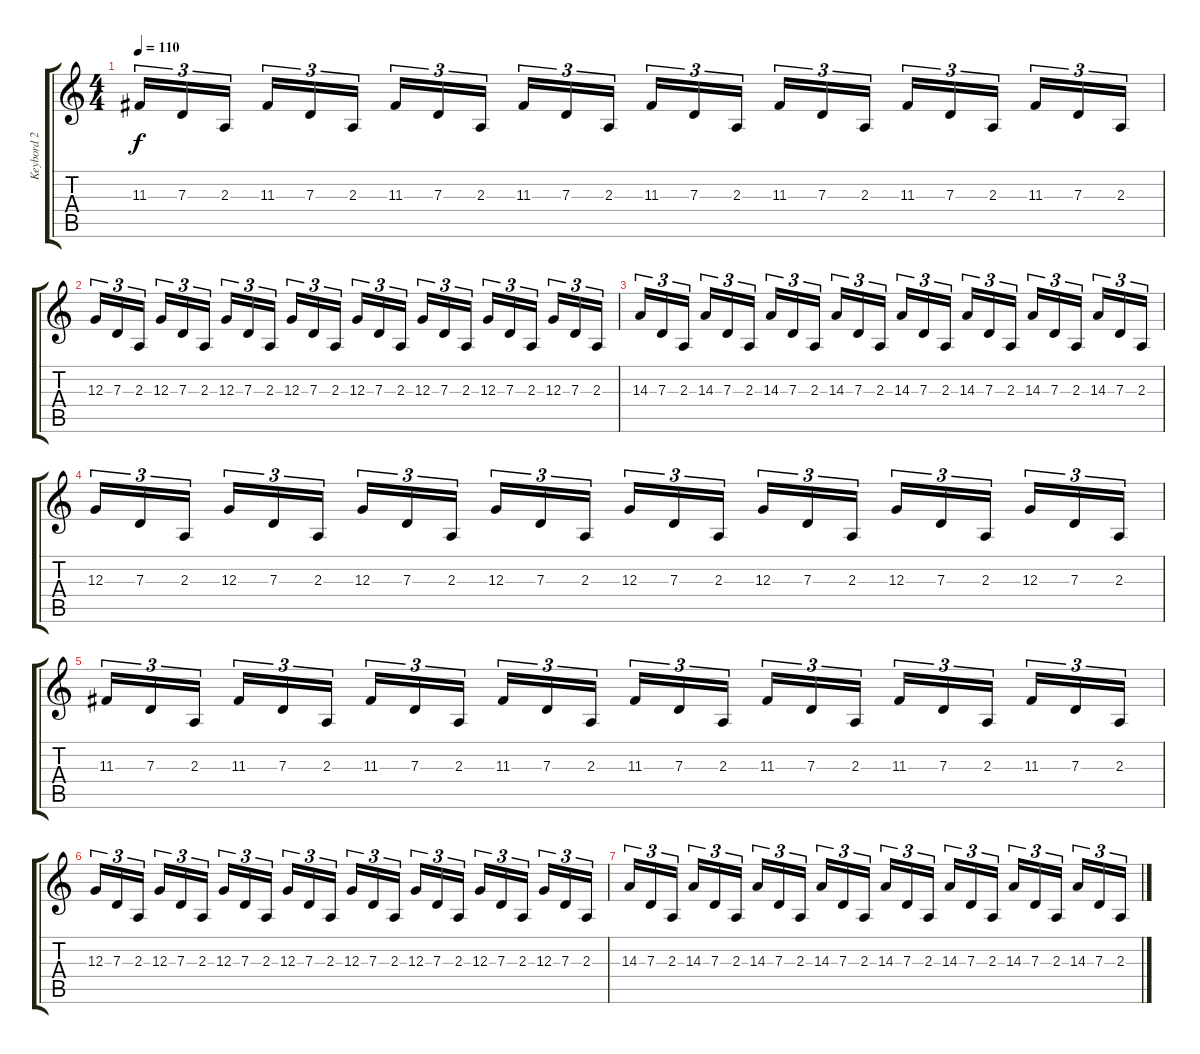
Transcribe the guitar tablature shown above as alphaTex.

\track ("Keybord 2" "Keybord 2") {instrument stringensemble1}
\staff {score tabs}
\tuning (E4 B3 G3 D3 A2 E2) {hide}
\ts (4 4)
\tempo 110
\clef g2
\ks c
11.3.16{tu (3 2) dy f} 7.3.16{tu (3 2)} 2.3.16{tu (3 2)} 11.3.16{tu (3 2)} 7.3.16{tu (3 2)} 2.3.16{tu (3 2)} 11.3.16{tu (3 2)} 7.3.16{tu (3 2)} 2.3.16{tu (3 2)} 11.3.16{tu (3 2)} 7.3.16{tu (3 2)} 2.3.16{tu (3 2)} 11.3.16{tu (3 2)} 7.3.16{tu (3 2)} 2.3.16{tu (3 2)} 11.3.16{tu (3 2)} 7.3.16{tu (3 2)} 2.3.16{tu (3 2)} 11.3.16{tu (3 2)} 7.3.16{tu (3 2)} 2.3.16{tu (3 2)} 11.3.16{tu (3 2)} 7.3.16{tu (3 2)} 2.3.16{tu (3 2)} |
12.3.16{tu (3 2)} 7.3.16{tu (3 2)} 2.3.16{tu (3 2)} 12.3.16{tu (3 2)} 7.3.16{tu (3 2)} 2.3.16{tu (3 2)} 12.3.16{tu (3 2)} 7.3.16{tu (3 2)} 2.3.16{tu (3 2)} 12.3.16{tu (3 2)} 7.3.16{tu (3 2)} 2.3.16{tu (3 2)} 12.3.16{tu (3 2)} 7.3.16{tu (3 2)} 2.3.16{tu (3 2)} 12.3.16{tu (3 2)} 7.3.16{tu (3 2)} 2.3.16{tu (3 2)} 12.3.16{tu (3 2)} 7.3.16{tu (3 2)} 2.3.16{tu (3 2)} 12.3.16{tu (3 2)} 7.3.16{tu (3 2)} 2.3.16{tu (3 2)} |
14.3.16{tu (3 2)} 7.3.16{tu (3 2)} 2.3.16{tu (3 2)} 14.3.16{tu (3 2)} 7.3.16{tu (3 2)} 2.3.16{tu (3 2)} 14.3.16{tu (3 2)} 7.3.16{tu (3 2)} 2.3.16{tu (3 2)} 14.3.16{tu (3 2)} 7.3.16{tu (3 2)} 2.3.16{tu (3 2)} 14.3.16{tu (3 2)} 7.3.16{tu (3 2)} 2.3.16{tu (3 2)} 14.3.16{tu (3 2)} 7.3.16{tu (3 2)} 2.3.16{tu (3 2)} 14.3.16{tu (3 2)} 7.3.16{tu (3 2)} 2.3.16{tu (3 2)} 14.3.16{tu (3 2)} 7.3.16{tu (3 2)} 2.3.16{tu (3 2)} |
12.3.16{tu (3 2) volume 12} 7.3.16{tu (3 2)} 2.3.16{tu (3 2)} 12.3.16{tu (3 2)} 7.3.16{tu (3 2)} 2.3.16{tu (3 2)} 12.3.16{tu (3 2)} 7.3.16{tu (3 2)} 2.3.16{tu (3 2)} 12.3.16{tu (3 2)} 7.3.16{tu (3 2)} 2.3.16{tu (3 2)} 12.3.16{tu (3 2)} 7.3.16{tu (3 2)} 2.3.16{tu (3 2)} 12.3.16{tu (3 2)} 7.3.16{tu (3 2)} 2.3.16{tu (3 2)} 12.3.16{tu (3 2)} 7.3.16{tu (3 2)} 2.3.16{tu (3 2)} 12.3.16{tu (3 2)} 7.3.16{tu (3 2)} 2.3.16{tu (3 2)} |
11.3.16{tu (3 2)} 7.3.16{tu (3 2)} 2.3.16{tu (3 2)} 11.3.16{tu (3 2)} 7.3.16{tu (3 2)} 2.3.16{tu (3 2)} 11.3.16{tu (3 2)} 7.3.16{tu (3 2)} 2.3.16{tu (3 2)} 11.3.16{tu (3 2)} 7.3.16{tu (3 2)} 2.3.16{tu (3 2)} 11.3.16{tu (3 2)} 7.3.16{tu (3 2)} 2.3.16{tu (3 2)} 11.3.16{tu (3 2)} 7.3.16{tu (3 2)} 2.3.16{tu (3 2)} 11.3.16{tu (3 2)} 7.3.16{tu (3 2)} 2.3.16{tu (3 2)} 11.3.16{tu (3 2)} 7.3.16{tu (3 2)} 2.3.16{tu (3 2)} |
12.3.16{tu (3 2)} 7.3.16{tu (3 2)} 2.3.16{tu (3 2)} 12.3.16{tu (3 2)} 7.3.16{tu (3 2)} 2.3.16{tu (3 2)} 12.3.16{tu (3 2)} 7.3.16{tu (3 2)} 2.3.16{tu (3 2)} 12.3.16{tu (3 2)} 7.3.16{tu (3 2)} 2.3.16{tu (3 2)} 12.3.16{tu (3 2)} 7.3.16{tu (3 2)} 2.3.16{tu (3 2)} 12.3.16{tu (3 2)} 7.3.16{tu (3 2)} 2.3.16{tu (3 2)} 12.3.16{tu (3 2)} 7.3.16{tu (3 2)} 2.3.16{tu (3 2)} 12.3.16{tu (3 2)} 7.3.16{tu (3 2)} 2.3.16{tu (3 2)} |
14.3.16{tu (3 2)} 7.3.16{tu (3 2)} 2.3.16{tu (3 2)} 14.3.16{tu (3 2)} 7.3.16{tu (3 2)} 2.3.16{tu (3 2)} 14.3.16{tu (3 2)} 7.3.16{tu (3 2)} 2.3.16{tu (3 2)} 14.3.16{tu (3 2)} 7.3.16{tu (3 2)} 2.3.16{tu (3 2)} 14.3.16{tu (3 2)} 7.3.16{tu (3 2)} 2.3.16{tu (3 2)} 14.3.16{tu (3 2)} 7.3.16{tu (3 2)} 2.3.16{tu (3 2)} 14.3.16{tu (3 2)} 7.3.16{tu (3 2)} 2.3.16{tu (3 2)} 14.3.16{tu (3 2)} 7.3.16{tu (3 2)} 2.3.16{tu (3 2)}
